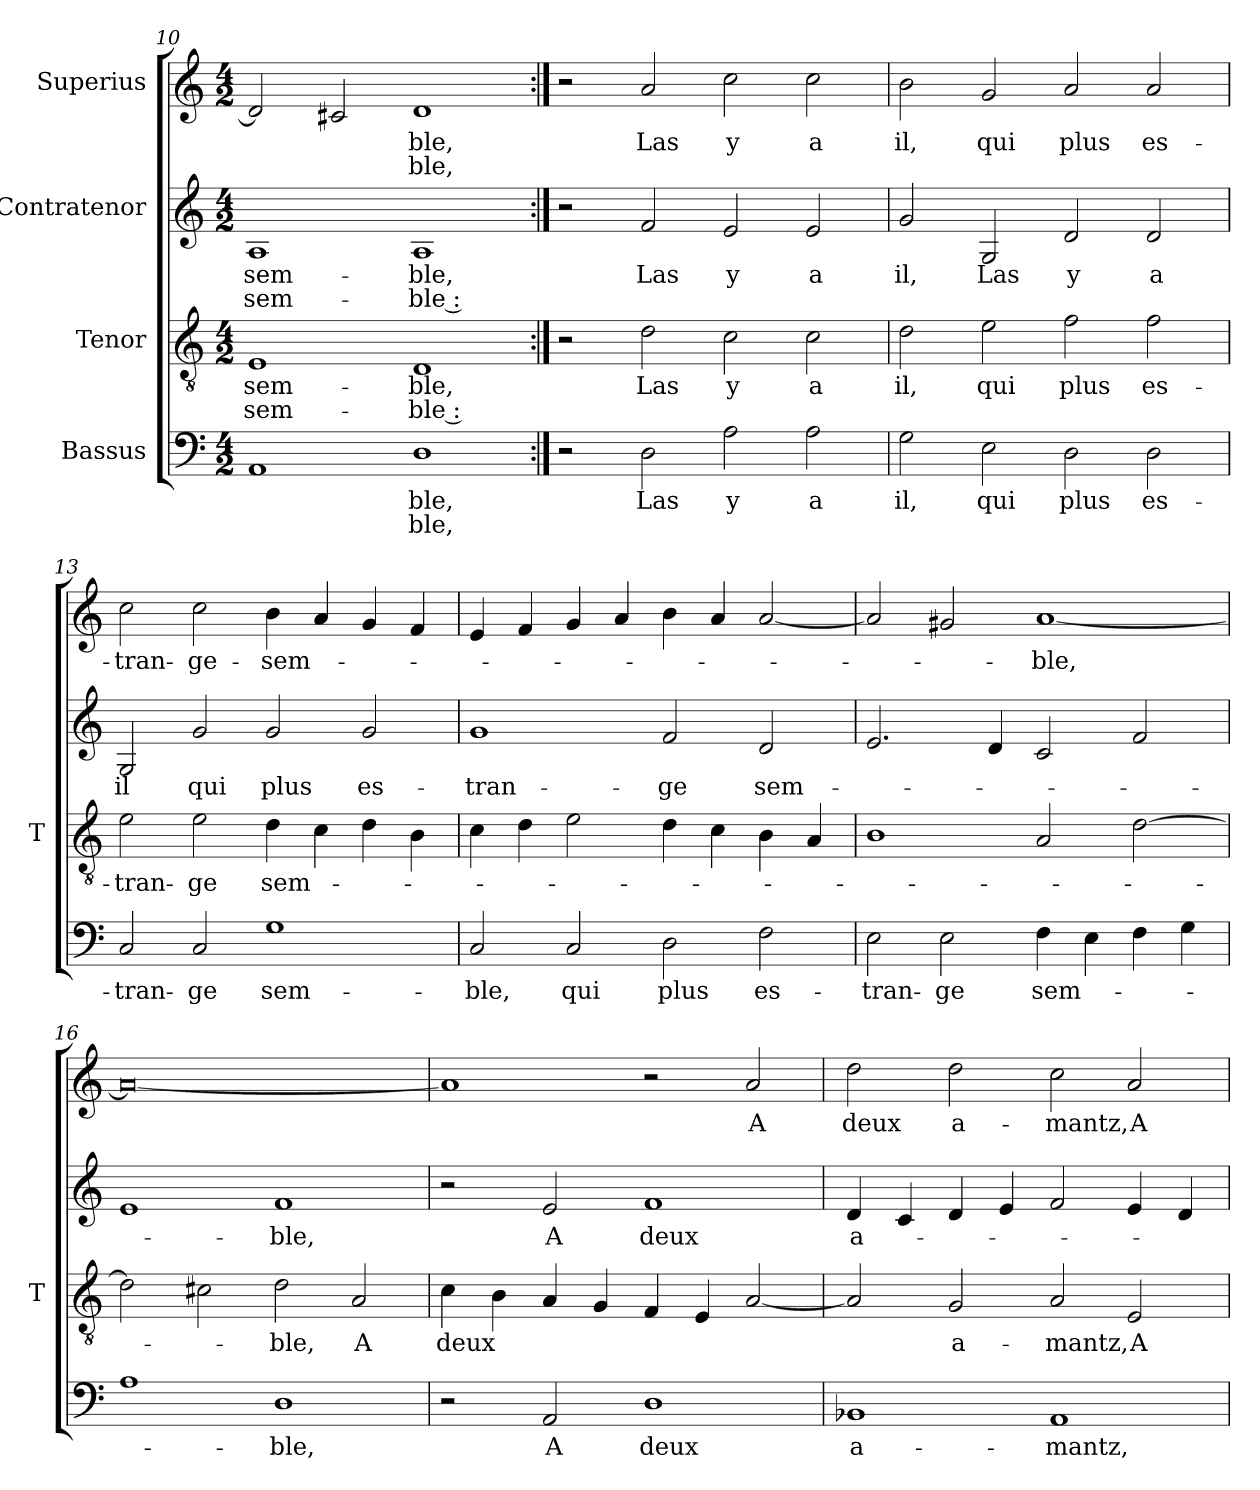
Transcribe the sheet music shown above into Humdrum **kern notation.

**kern	**text	**text	**kern	**text	**text	**kern	**text	**text	**kern	**text	**text
*part4	*part4	*part4	*part3	*part3	*part3	*part2	*part2	*part2	*part1	*part1	*part1
*staff4	*staff4	*staff4	*staff3	*staff3	*staff3	*staff2	*staff2	*staff2	*staff1	*staff1	*staff1
*I"Bassus	*	*	*I"Tenor	*	*	*I"Contratenor	*	*	*I"Superius	*	*
*	*	*	*I'T	*	*	*	*	*	*	*	*
*clefF4	*	*	*clefGv2	*	*	*clefG2	*	*	*clefG2	*	*
*k[]	*	*	*k[]	*	*	*k[]	*	*	*k[]	*	*
*M4/2	*	*	*M4/2	*	*	*M4/2	*	*	*M4/2	*	*
=10	=10	=10	=10	=10	=10	=10	=10	=10	=10	=10	=10
1AA	.	.	1E	sem-	sem-	1A	sem-	sem-	2d]	.	.
.	.	.	.	.	.	.	.	.	2c#X	.	.
1D	-ble,	-ble,	1D	-ble,	-ble :	1A	-ble,	-ble :	1d	-ble,	-ble,
=11:|!	=11:|!	=11:|!	=11:|!	=11:|!	=11:|!	=11:|!	=11:|!	=11:|!	=11:|!	=11:|!	=11:|!
2r	.	.	2r	.	.	2r	.	.	2r	.	.
2D	-Las	.	2d	-Las	.	2f	-Las	.	2a	-Las	.
2A	-y	.	2c	-y	.	2e	-y	.	2cc	-y	.
2A	-a	.	2c	-a	.	2e	-a	.	2cc	-a	.
=12	=12	=12	=12	=12	=12	=12	=12	=12	=12	=12	=12
2G	-il,	.	2d	-il,	.	2g	-il,	.	2b	-il,	.
2E	-qui	.	2e	-qui	.	2G	-Las	.	2g	-qui	.
2D	-plus	.	2f	-plus	.	2d	-y	.	2a	-plus	.
2D	es-	.	2f	es-	.	2d	-a	.	2a	es-	.
=13	=13	=13	=13	=13	=13	=13	=13	=13	=13	=13	=13
2C	tran-	.	2e	tran-	.	2G	-il	.	2cc	tran-	.
2C	-ge	.	2e	-ge	.	2g	-qui	.	2cc	ge-	.
1G	sem-	.	4d	sem-	.	2g	-plus	.	4b	sem-	.
.	.	.	4c	.	.	.	.	.	4a	.	.
.	.	.	4d	.	.	2g	es-	.	4g	.	.
.	.	.	4B	.	.	.	.	.	4f	.	.
=14	=14	=14	=14	=14	=14	=14	=14	=14	=14	=14	=14
2C	-ble,	.	4c	.	.	1g	tran-	.	4e	.	.
.	.	.	4d	.	.	.	.	.	4f	.	.
2C	-qui	.	2e	.	.	.	.	.	4g	.	.
.	.	.	.	.	.	.	.	.	4a	.	.
2D	-plus	.	4d	.	.	2f	-ge	.	4b	.	.
.	.	.	4c	.	.	.	.	.	4a	.	.
2F	es-	.	4B	.	.	2d	sem-	.	[2a	.	.
.	.	.	4A	.	.	.	.	.	.	.	.
=15	=15	=15	=15	=15	=15	=15	=15	=15	=15	=15	=15
2E	tran-	.	1B	.	.	2.e	.	.	2a]	.	.
2E	-ge	.	.	.	.	.	.	.	2g#X	.	.
.	.	.	.	.	.	4d	.	.	.	.	.
4F	sem-	.	2A	.	.	2c	.	.	[1a	-ble,	.
4E	.	.	.	.	.	.	.	.	.	.	.
4F	.	.	[2d	.	.	2f	.	.	.	.	.
4G	.	.	.	.	.	.	.	.	.	.	.
=16	=16	=16	=16	=16	=16	=16	=16	=16	=16	=16	=16
1A	.	.	2d]	.	.	1e	.	.	0a_	.	.
.	.	.	2c#X	.	.	.	.	.	.	.	.
1D	-ble,	.	2d	-ble,	.	1f	-ble,	.	.	.	.
.	.	.	2A	-A	.	.	.	.	.	.	.
=17	=17	=17	=17	=17	=17	=17	=17	=17	=17	=17	=17
2r	.	.	4c	-deux	.	2r	.	.	1a]	.	.
.	.	.	4B	.	.	.	.	.	.	.	.
2AA	-A	.	4A	.	.	2e	-A	.	.	.	.
.	.	.	4G	.	.	.	.	.	.	.	.
1D	-deux	.	4F	.	.	1f	-deux	.	2r	.	.
.	.	.	4E	.	.	.	.	.	.	.	.
.	.	.	[2A	.	.	.	.	.	2a	-A	.
=18	=18	=18	=18	=18	=18	=18	=18	=18	=18	=18	=18
1BB-X	a-	.	2A]	.	.	4d	a-	.	2dd	-deux	.
.	.	.	.	.	.	4c	.	.	.	.	.
.	.	.	2G	a-	.	4d	.	.	2dd	a-	.
.	.	.	.	.	.	4e	.	.	.	.	.
1AA	-mantz,	.	2A	-mantz,	.	2f	.	.	2cc	-mantz,	.
.	.	.	2E	-A	.	4e	.	.	2a	-A	.
.	.	.	.	.	.	4d	.	.	.	.	.
=	=	=	=	=	=	=	=	=	=	=	=
*-	*-	*-	*-	*-	*-	*-	*-	*-	*-	*-	*-
